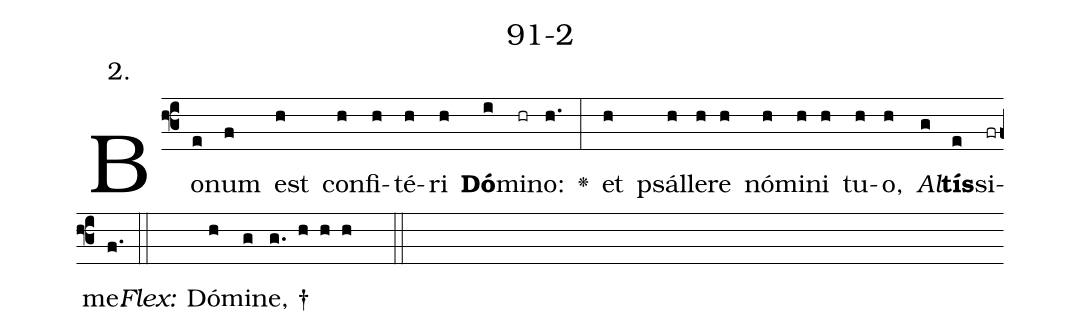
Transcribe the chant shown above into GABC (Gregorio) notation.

name: 91-2;
annotation: 2.;
%%
(f3)Bo(e)num(f) est(h) con(h)fi(h)té(h)ri(h) <b>Dó</b>(i)mi(hr)no:(h.) <v>\greheightstar</v>(:) et(h) psál(h)le(h)re(h) nó(h)mi(h)ni(h) tu(h)o,(h) <i>Al</i>(g)<b>tís</b>(e)si(fr)me.(f.) (::)
<i>Flex:</i>()  Dó(h)mi(g)ne, †(g. h h h  ::)

%E(h) u(h) o(h) u(g) a(e) e.(f.) (::)
